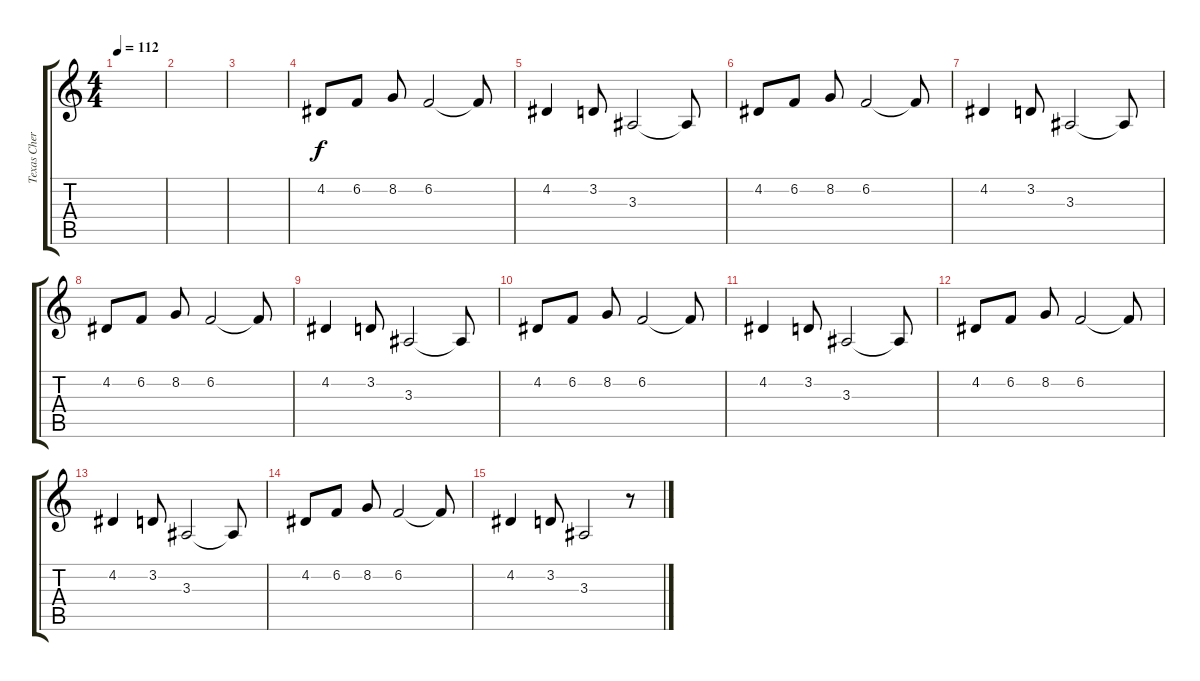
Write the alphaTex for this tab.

\track ("Texas Cherrie Biggunz" "Texas Cher") {instrument lead2sawtooth}
\staff {score tabs}
\tuning (E4 B3 G3 D3 A2 E2) {hide}
\ts (4 4)
\tempo 112
\clef g2
\ks c
|
|
|
4.2.8 6.2.8 8.2.8 6.2.2 6.2{t}.8 |
4.2.4 3.2.8 3.3.2 3.3{t}.8 |
4.2.8 6.2.8 8.2.8 6.2.2 6.2{t}.8 |
4.2.4 3.2.8 3.3.2 3.3{t}.8 |
4.2.8 6.2.8 8.2.8 6.2.2 6.2{t}.8 |
4.2.4 3.2.8 3.3.2 3.3{t}.8 |
4.2.8 6.2.8 8.2.8 6.2.2 6.2{t}.8 |
4.2.4 3.2.8 3.3.2 3.3{t}.8 |
4.2.8 6.2.8 8.2.8 6.2.2 6.2{t}.8 |
4.2.4 3.2.8 3.3.2 3.3{t}.8 |
4.2.8 6.2.8 8.2.8 6.2.2 6.2{t}.8 |
4.2.4 3.2.8 3.3.2 r.8
